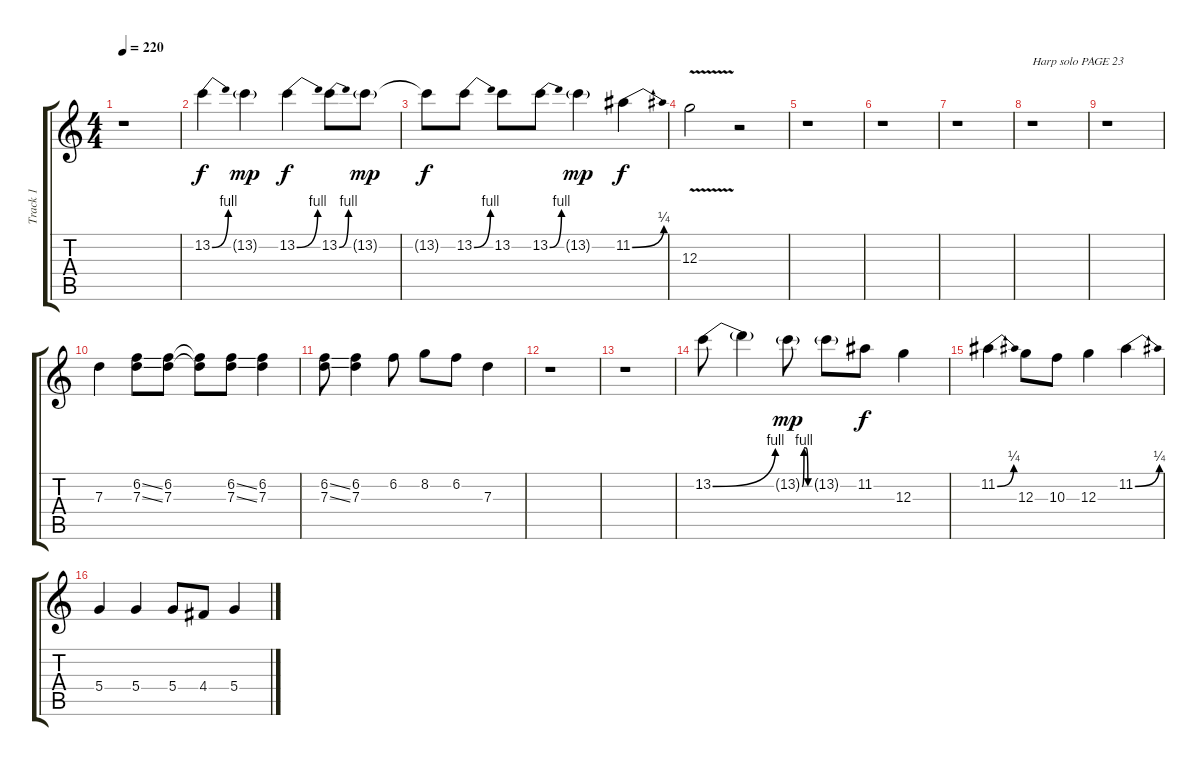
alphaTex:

\track ("Track 1" "Track 1") {instrument electricguitarclean}
\staff {score tabs}
\tuning (E4 B3 G3 D3 A2 E2) {hide}
\ts (4 4)
\tempo 220
\clef g2
\ks c
r.1{dy f} |
13.2{be (bend 0 0 60 4)}.4 13.2{g}.4{dy mp} 13.2{be (bend 0 0 60 4)}.4{dy f} 13.2{be (bend 0 0 60 4)}.8 13.2{g}.8{dy mp} |
13.2{t}.8{dy f} 13.2{be (bend 0 0 60 4)}.8 13.2.8 13.2{be (bend 0 0 60 4)}.8 13.2{g}.4{dy mp} 11.2{be (bend 0 0 60 1)}.4{dy f} |
12.3{v}.2 r.2 |
r.1 |
r.1 |
r.1 |
r.1{txt "Harp solo PAGE 23"} |
r.1 |
7.3.4 (6.2{ss} 7.3{ss}).8 (6.2 7.3).8 (6.2{t} 7.3{t}).8 (6.2{ss} 7.3{ss}).8 (6.2 7.3).4 |
(6.2{ss} 7.3{ss}).8 (6.2 7.3).4 6.2.8 8.2.8 6.2.8 7.3.4 |
r.1 |
r.1 |
13.2{be (bend 0 0 60 4)}.8 13.2{t}.4 13.2{be (custom 0 0 15 4 30 4 45 0 60 0) g}.8{dy mp} 13.2{g}.8 11.2.8{dy f} 12.3.4 |
11.2{be (bend 0 0 60 1)}.4 12.3.8 10.3.8 12.3.4 11.2{be (bend 0 0 60 1)}.4 |
5.4.4 5.4.4 5.4.8 4.4.8 5.4.4
